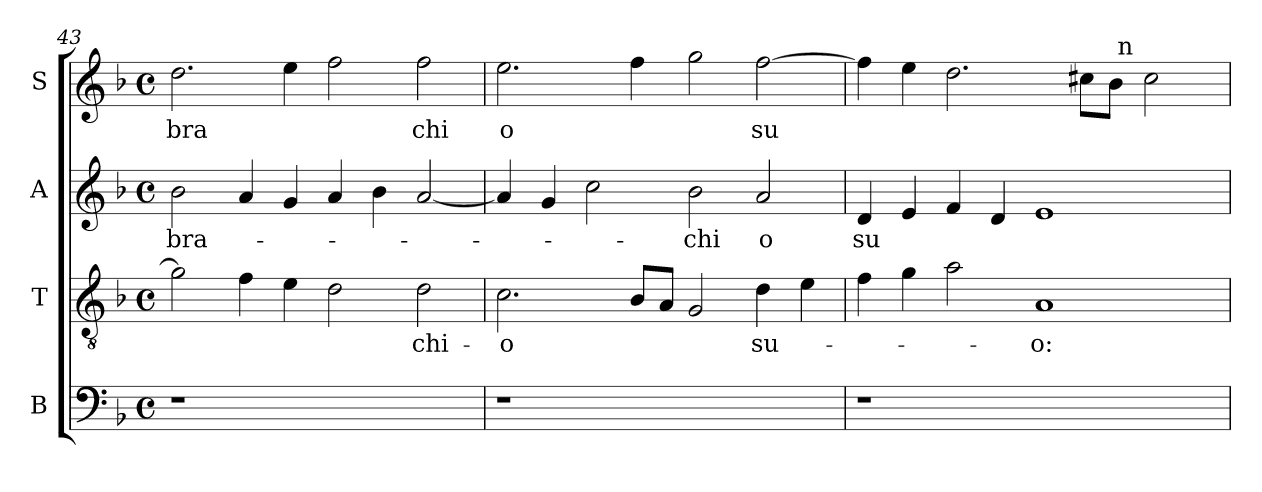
**kern	**kern	**text	**kern	**text	**kern	**text
*part4	*part3	*part3	*part2	*part2	*part1	*part1
*staff4	*staff3	*staff3	*staff2	*staff2	*staff1	*staff1
*I"B	*I"T	*	*I"A	*	*I"S	*
*I'B	*I'T	*	*I'A	*	*I'S	*
*clefF4	*clefGv2	*	*clefG2	*	*clefG2	*
*k[b-]	*k[b-]	*	*k[b-]	*	*k[b-]	*
*F:	*F:	*	*F:	*	*F:	*
*M4/4	*M4/4	*	*M4/4	*	*M4/4	*
*met(c)	*met(c)	*	*met(c)	*	*met(c)	*
=43	=43	=43	=43	=43	=43	=43
!	!	!	!	!LO:LY:b	!	!LO:LY:b
1r	2g\]	.	2b-\	bra-	2.dd\	bra
.	4f\	.	4a/	.	.	.
.	4e\	.	4g/	.	4ee\	.
1ryy	2d\	.	4a/	.	2ff\	.
.	.	.	4b-\	.	.	.
!	!	!LO:LY:b:cj	!	!	!	!LO:LY:b:cj
.	2d\	-chi-	[>2a/	.	2ff\	chi
!!LO:LB:g=z
=44	=44	=44	=44	=44	=44	=44
!	!	!LO:LY:b:cj	!	!	!	!LO:LY:b:cj
1r	2.c\	-o	4a/]	.	2.ee\	o
.	.	.	4g/	.	.	.
.	.	.	2cc\	.	.	.
.	8B-/L	.	.	.	4ff\	.
.	8A/J	.	.	.	.	.
!	!	!	!	!LO:LY:b:cj	!	!
1ryy	2G/	.	2b-\	-chi	2gg\	.
!	!	!LO:LY:b:cj	!	!LO:LY:b:cj	!	!LO:LY:b:cj
.	4d\	su-	2a/	o	[>2ff\	su
.	4e\	.	.	.	.	.
=45	=45	=45	=45	=45	=45	=45
!	!	!	!	!LO:LY:b:cj	!	!
*	*	*	*	*	*^	*
1r	4f\	.	4d/	su	4ff\]	1ryy	.
.	4g\	.	4e/	.	4ee\	.	.
.	2a\	.	4f/	.	2.dd\	.	.
.	.	.	4d/	.	.	.	.
!	!	!LO:LY:b:cj	!	!	!	!	!
1ryy	1A	-o:	1e	.	.	4ryy	.
.	.	.	.	.	8cc#X\L	8ryy	.
.	.	.	.	.	8b-\J	64ryy	.
!	!	!	!	!	!	!LO:TX:a:t=n	!
.	.	.	.	.	.	2ryy	.
.	.	.	.	.	2cc#\	.	.
.	.	.	.	.	.	16..ryy	.
*	*	*	*	*	*v	*v	*
=	=	=	=	=	=	=
*-	*-	*-	*-	*-	*-	*-
